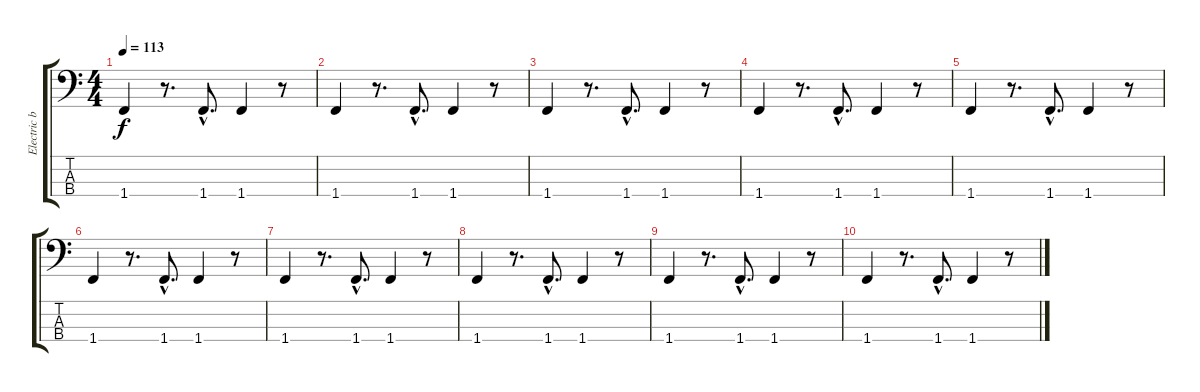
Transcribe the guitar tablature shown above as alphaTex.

\track ("Electric bass" "Electric b") {instrument electricbassfinger}
\staff {score tabs}
\tuning (G2 D2 A1 E1) {hide}
\ts (4 4)
\tempo 113
\clef f4
\ks c
1.4.4{dy f} r.8{d} 1.4{hac}.8{d} 1.4.4 r.8 |
1.4.4 r.8{d} 1.4{hac}.8{d} 1.4.4 r.8 |
1.4.4 r.8{d} 1.4{hac}.8{d} 1.4.4 r.8 |
1.4.4 r.8{d} 1.4{hac}.8{d} 1.4.4 r.8 |
1.4.4 r.8{d} 1.4{hac}.8{d} 1.4.4 r.8 |
1.4.4 r.8{d} 1.4{hac}.8{d} 1.4.4 r.8 |
1.4.4 r.8{d} 1.4{hac}.8{d} 1.4.4 r.8 |
1.4.4 r.8{d} 1.4{hac}.8{d} 1.4.4 r.8 |
1.4.4 r.8{d} 1.4{hac}.8{d} 1.4.4 r.8 |
1.4.4 r.8{d} 1.4{hac}.8{d} 1.4.4 r.8
